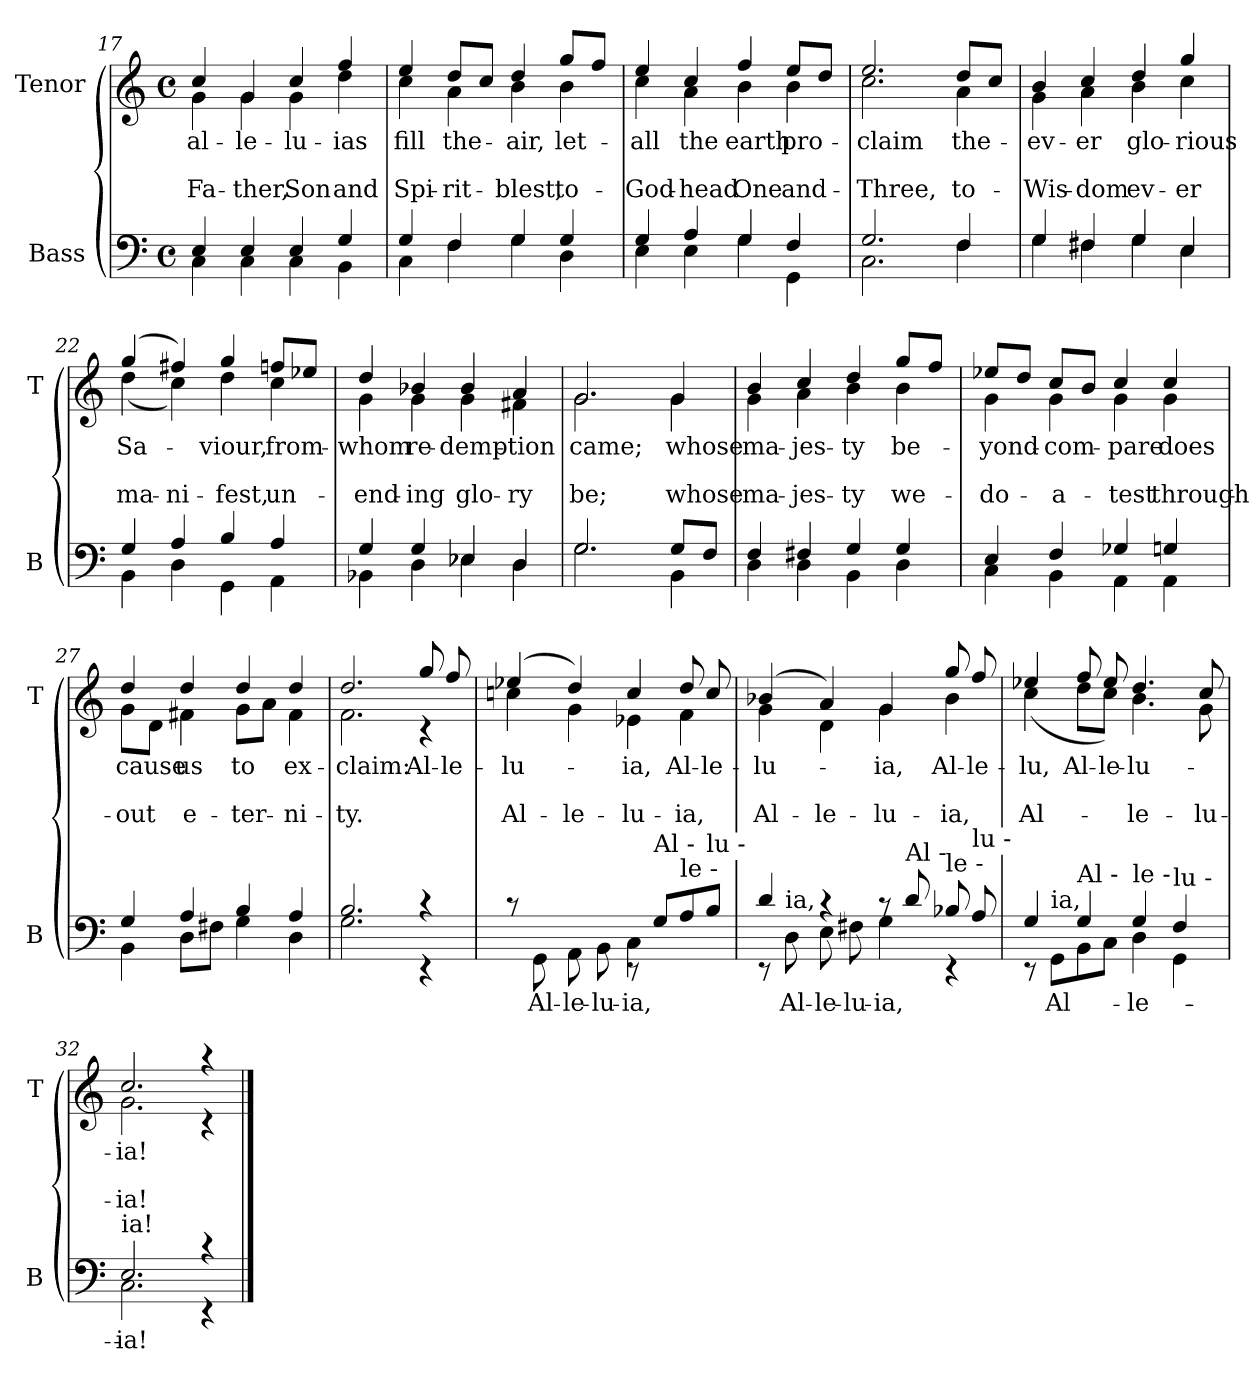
**kern	**text	**kern	**text	**text	**text
*part2	*part2	*part1	*part1	*part1	*part1
*staff2	*staff2	*staff1	*staff1	*staff1	*staff1
*I"Bass	*	*I"Tenor	*	*	*
*I'B	*	*I'T	*	*	*
*clefF4	*	*clefG2	*	*	*
*k[]	*	*k[]	*	*	*
*C:	*	*C:	*	*	*
*M4/4	*	*M4/4	*	*	*
*met(c)	*	*met(c)	*	*	*
=17	=17	=17	=17	=17	=17
*^	*	*^	*	*	*
4E/	4C\	.	4cc/	4g\	al-	.	Fa-
4E/	4C\	.	4g/	4g\	-le-	.	-ther,
4E/	4C\	.	4cc/	4g\	-lu-	.	Son
4G/	4BB\	.	4ff/	4dd\	-ias	.	and
=18	=18	=18	=18	=18	=18	=18	=18
4G/	4C\	.	4ee/	4cc\	fill	.	Spi-
4F/	4F\	.	8dd/L	4a\	the-	.	-rit-
.	.	.	8cc/J	.	.	.	.
4G/	4G\	.	4dd/	4b\	-air,	.	-blest,
4G/	4D\	.	8gg/L	4b\	let-	.	to-
.	.	.	8ff/J	.	.	.	.
=19	=19	=19	=19	=19	=19	=19	=19
4G/	4E\	.	4ee/	4cc\	-all	.	-God-
4A/	4E\	.	4cc/	4a\	the	.	-head
4G/	4G\	.	4ff/	4b\	earth	.	One
4F/	4GG\	.	8ee/L	4b\	pro-	.	and-
.	.	.	8dd/J	.	.	.	.
!!LO:LB:g=z	!!
=20	=20	=20	=20	=20	=20	=20	=20
2.G/	2.C\	.	2.ee/	2.cc\	-claim	.	-Three,
4F/	4F\	.	8dd/L	4a\	the-	.	to-
.	.	.	8cc/J	.	.	.	.
=21	=21	=21	=21	=21	=21	=21	=21
4G/	4G\	.	4b/	4g\	-ev-	.	-Wis-
4F#/	4F#X\	.	4cc/	4a\	-er	.	-dom
4G/	4G\	.	4dd/	4b\	glo-	.	ev-
4E/	4E\	.	4gg/	4cc\	-rious	.	-er
=22	=22	=22	=22	=22	=22	=22	=22
4G/	4BB\	.	(4gg/	(4dd\	Sa-	.	ma-
4A/	4D\	.	4ff#X/)	4cc\)	.	.	-ni-
4B/	4GG\	.	4gg/	4dd\	-viour,	.	-fest,
4A/	4AA\	.	8ffn/L	4cc\	from-	.	un-
.	.	.	8ee-X/J	.	.	.	.
=23	=23	=23	=23	=23	=23	=23	=23
4G/	4BB-X\	.	4dd/	4g\	-whom	.	-end-
4G/	4D\	.	4b-X/	4g\	re-	.	-ing
4E-/	4E-X\	.	4b-/	4g\	-demp-	.	glo-
4D/	4D\	.	4a/	4f#X\	-tion	.	-ry
!!LO:PB:g=z	!!
=24	=24	=24	=24	=24	=24	=24	=24
2.G/	2.G\	.	2.g/	2.g\	came;	.	be;
8G/L	4BB\	.	4g/	4g\	whose	.	whose
8F/J	.	.	.	.	.	.	.
=25	=25	=25	=25	=25	=25	=25	=25
4F/	4D\	.	4b/	4g\	ma-	.	ma-
4F#X/	4D\	.	4cc/	4a\	-jes-	.	-jes-
4G/	4BB\	.	4dd/	4b\	-ty	.	-ty
4G/	4D\	.	8gg/L	4b\	be-	.	we-
.	.	.	8ff/J	.	.	.	.
=26	=26	=26	=26	=26	=26	=26	=26
4E/	4C\	.	8ee-X/L	4g\	-yond-	.	-do-
.	.	.	8dd/J	.	.	.	.
4F/	4BB\	.	8cc/L	4g\	-com-	.	-a-
.	.	.	8b/J	.	.	.	.
4G-X/	4AA\	.	4cc/	4g\	-pare	.	-test
4Gn/	4AA\	.	4cc/	4g\	does	.	through-
=27	=27	=27	=27	=27	=27	=27	=27
4G/	4BB\	.	4dd/	8g\L	cause	.	-out
.	.	.	.	8d\J	.	.	.
4A/	8D\L	.	4dd/	4f#X\	us	.	e-
.	8F#X\J	.	.	.	.	.	.
4B/	4G\	.	4dd/	8g\L	to	.	-ter-
.	.	.	.	8a\J	.	.	.
4A/	4D\	.	4dd/	4f#\	ex-	.	-ni-
=28	=28	=28	=28	=28	=28	=28	=28
2.B/	2.G\	.	2.dd/	2.f\	-claim:	.	-ty.
4rc	4rEE	.	8gg/	4rc	Al-	.	.
.	.	.	8ff/	.	-le-	.	.
!!LO:LB:g=z	!!
=29	=29	=29	=29	=29	=29	=29	=29
8rc	2ryy	.	(4ee-X/	4ccn\	-lu-	.	Al-
8GG\	.	Al-	.	.	.	.	.
8AA\	.	-le-	4dd/)	4g\	.	.	-le-
8BB\	.	-lu-	.	.	.	.	.
4C\	8rEE	-ia,	4cc/	4e-X\	-ia,	.	-lu-
!	!LO:TX:a:t=Al -	!	!	!	!	!	!
.	8G/L	.	.	.	.	.	.
!LO:TX:a:t=le -	!	!	!	!	!	!	!
4ryy	8A/	.	8dd/	4f\	Al-	.	-ia,
!	!LO:TX:a:t=lu -	!	!	!	!	!	!
.	8B/J	.	8cc/	.	-le-	.	.
=30	=30	=30	=30	=30	=30	=30	=30
4d/	8rEE	.	(4b-X/	4g\	-lu-	.	Al-
!	!LO:TX:a:t=ia,	!	!	!	!	!	!
.	8D\	Al-	.	.	.	.	.
4rc	8E\	-le-	4a/)	4d\	.	.	-le-
.	8F#X\	-lu-	.	.	.	.	.
8rc	4G\	-ia,	4g/	4g\	-ia,	.	-lu-
!LO:TX:a:t=Al -	!	!	!	!	!	!	!
8d/	.	.	.	.	.	.	.
!LO:TX:a:t=le -	!	!	!	!	!	!	!
8B-X/	4rEE	.	8gg/	4b-\	Al-	.	-ia,
!LO:TX:a:t=lu -	!	!	!	!	!	!	!
8A/	.	.	8ff/	.	-le-	.	.
=31	=31	=31	=31	=31	=31	=31	=31
4G/	8rEE	.	4ee-X/	(4cc\	-lu,	.	Al-
!	!LO:TX:a:t=ia,	!	!	!	!	!	!
.	8GG\L	Al-	.	.	.	.	.
!LO:TX:a:t=Al -	!	!	!	!	!	!	!
4G/	8BB\	.	8ff/	8dd\L	Al-	.	.
.	8C\J	.	8ee-/	8cc\J)	-le-	.	.
!LO:TX:a:t=le -	!	!	!	!	!	!	!
4G/	4D\	-le-	4.dd/	4.b\	-lu-	.	-le-
!LO:TX:a:t=lu -	!	!	!	!	!	!	!
4F/	4GG\	.	.	.	.	.	.
.	.	.	8cc/	8g\	.	.	-lu-
=32	=32	=32	=32	=32	=32	=32	=32
!LO:TX:a:t=ia!	!	!	!	!	!	!	!
2.E/	2.C\	-ia!	2.cc/	2.g\	-ia!	.	-ia!
4rc	4rEE	.	4raa	4rc	.	.	.
*v	*v	*	*	*	*	*	*
*	*	*v	*v	*	*	*
==	==	==	==	==	==
*-	*-	*-	*-	*-	*-
